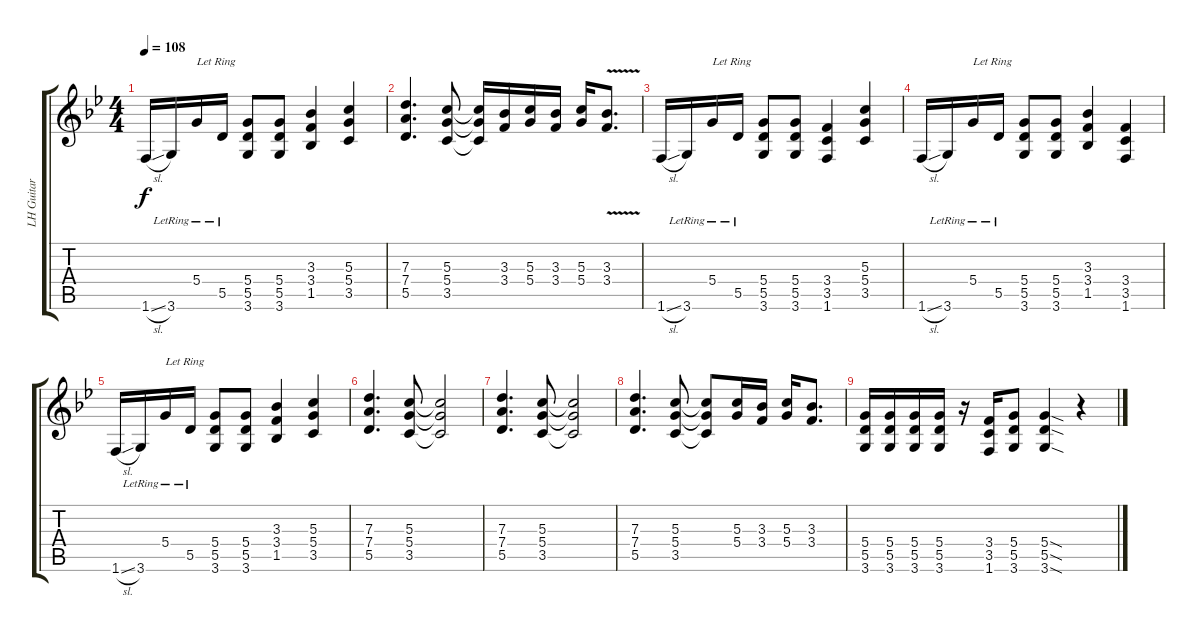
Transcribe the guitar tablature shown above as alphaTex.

\track ("LH Guitar" "LH Guitar") {instrument overdrivenguitar}
\staff {score tabs}
\tuning (E4 B3 G3 D3 A2 E2) {hide}
\ts (4 4)
\tempo 108
\clef g2
\ks gminor
1.6{sl}.16{dy f} 3.6{lr}.16 5.4{lr}.16{txt "Let Ring"} 5.5{lr}.16 (5.4 5.5 3.6).8 (5.4 5.5 3.6).8 (3.3 3.4 1.5).4 (5.3 5.4 3.5).4 |
(7.3 7.4 5.5).4{d} (5.3 5.4 3.5).8 (5.3{t} 5.4{t} 3.5{t}).16 (3.3 3.4).16 (5.3 5.4).16 (3.3 3.4).16 (5.3 5.4).16 (3.3{v} 3.4{v}).8{d} |
1.6{sl}.16 3.6{lr}.16 5.4{lr}.16{txt "Let Ring"} 5.5{lr}.16 (5.4 5.5 3.6).8 (5.4 5.5 3.6).8 (3.4 3.5 1.6).4 (5.3 5.4 3.5).4 |
1.6{sl}.16 3.6{lr}.16 5.4{lr}.16{txt "Let Ring"} 5.5{lr}.16 (5.4 5.5 3.6).8 (5.4 5.5 3.6).8 (3.3 3.4 1.5).4 (3.4 3.5 1.6).4 |
1.6{sl}.16 3.6{lr}.16 5.4{lr}.16{txt "Let Ring"} 5.5{lr}.16 (5.4 5.5 3.6).8 (5.4 5.5 3.6).8 (3.3 3.4 1.5).4 (5.3 5.4 3.5).4 |
(7.3 7.4 5.5).4{d} (5.3 5.4 3.5).8 (5.3{t} 5.4{t} 3.5{t}).2 |
(7.3 7.4 5.5).4{d} (5.3 5.4 3.5).8 (5.3{t} 5.4{t} 3.5{t}).2 |
(7.3 7.4 5.5).4{d} (5.3 5.4 3.5).8 (5.3{t} 5.4{t} 3.5{t}).8 (5.3 5.4).16 (3.3 3.4).16 (5.3 5.4).16 (3.3 3.4).8{d} |
(5.4 5.5 3.6).16 (5.4 5.5 3.6).16 (5.4 5.5 3.6).16 (5.4 5.5 3.6).16 r.16 (3.4 3.5 1.6).16 (5.4 5.5 3.6).8 (5.4{sod} 5.5{sod} 3.6{sod}).4 r.4
